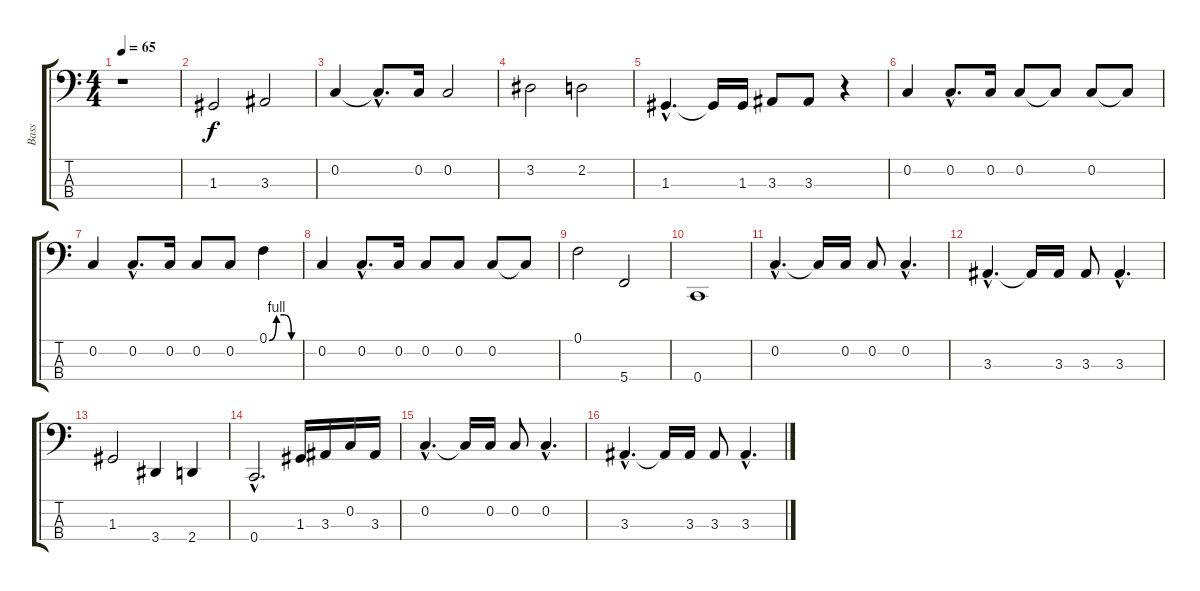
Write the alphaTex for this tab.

\track ("Bass" "Bass") {instrument electricbasspick}
\staff {score tabs}
\tuning (F2 C2 G1 C1) {hide}
\ts (4 4)
\tempo 65
\clef f4
\ks c
r.1{dy f} |
1.3.2 3.3.2 |
0.2.4 0.2{hac t}.8{d} 0.2.16 0.2.2 |
3.2.2 2.2.2 |
1.3{hac}.4{d} 1.3{t}.16 1.3.16 3.3.8 3.3.8 r.4 |
0.2.4 0.2{hac}.8{d} 0.2.16 0.2.8 0.2{t}.8 0.2.8 0.2{t}.8 |
0.2.4 0.2{hac}.8{d} 0.2.16 0.2.8 0.2.8 0.1{be (custom 0 0 15 4 30 4 45 0 60 0)}.4 |
0.2.4 0.2{hac}.8{d} 0.2.16 0.2.8 0.2.8 0.2.8 0.2{t}.8 |
0.1.2 5.4.2 |
0.4.1 |
0.2{hac}.4{d} 0.2{t}.16 0.2.16 0.2.8 0.2{hac}.4{d} |
3.3{hac}.4{d} 3.3{t}.16 3.3.16 3.3.8 3.3{hac}.4{d} |
1.3.2 3.4.4 2.4.4 |
0.4{hac}.2{d} 1.3.16 3.3.16 0.2.16 3.3.16 |
0.2{hac}.4{d} 0.2{t}.16 0.2.16 0.2.8 0.2{hac}.4{d} |
3.3{hac}.4{d} 3.3{t}.16 3.3.16 3.3.8 3.3{hac}.4{d}
